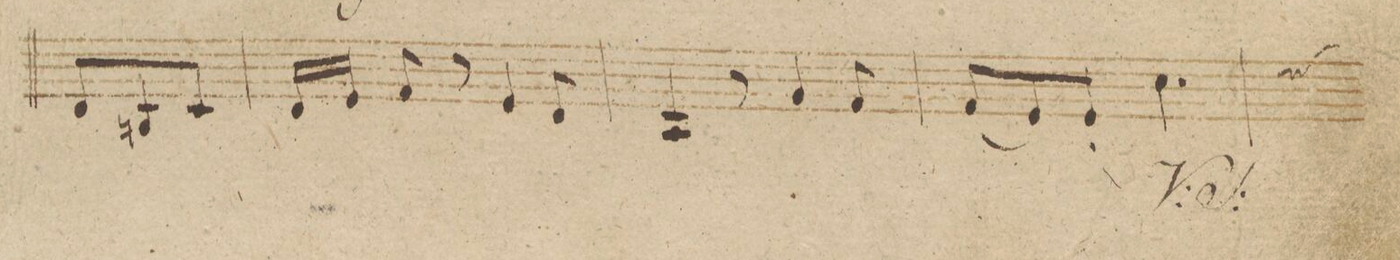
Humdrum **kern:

**kern	**dynam
*I"Violino 2do	*
*clefG2	*
*k[b-e-]	*
*M6/8	*
8d/L	.
8Bn/	.
8c/J	.
=18	=18
16d/LL	.
16e-/JJ	.
8f/	.
8r	.
4e-/	.
8d/	.
=19	=19
4A/	.
8r	.
4g/	.
8f/	.
=20	=20
(8f/L	.
8e-/)	.
8e-'/J	.
4.cc\	.
*custos:ee	*
=21	=21
*-	*-
